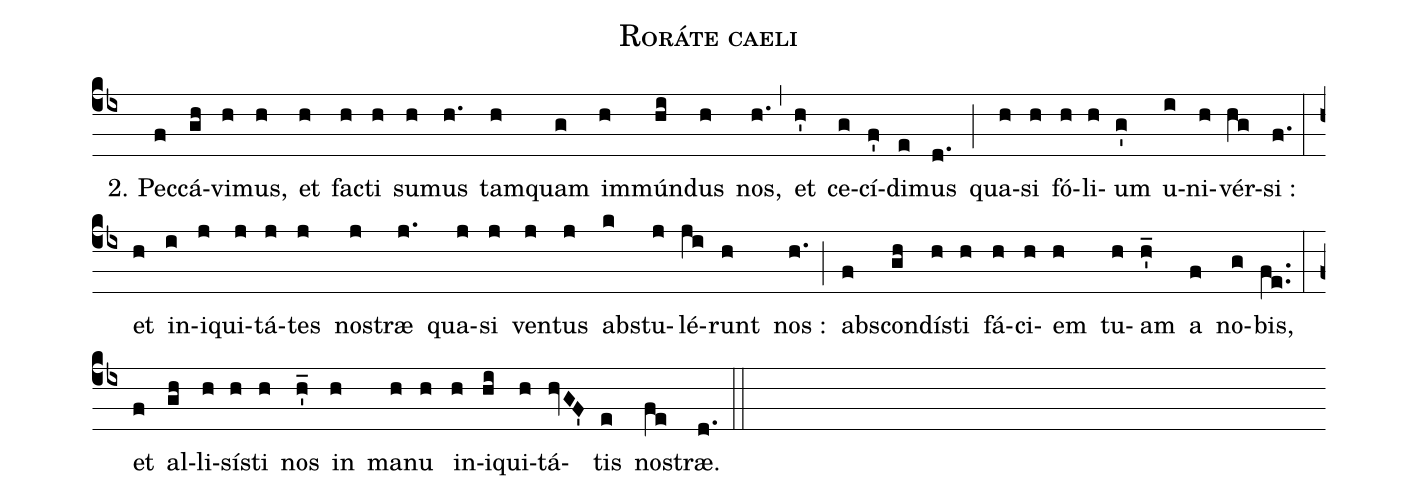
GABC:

name:Roráte caeli;
%%
(cb4) ()2. Pec(f)cá(gh)vi(h)mus,(h) et(h) fa(h)cti(h) su(h)mus(h.) tam(h)quam(g) im(h)mún(hi)dus(h) nos,(h.) (,)
et(h') ce(g)cí(f')di(e)mus(d.) (;)
qua(h)si(h) fó(h)li(h)um(g') u(i)ni(h)vér(hg)si :(f.) (:)
et(h) in(i)i(j)qui(j)tá(j)tes(j) no(j)stræ(j.) qua(j)si(j) ven(j)tus(j) abs(k)tu(j)lé(ji)runt(h) nos :(h.) (;)
abs(f)con(gh)dí(h)sti(h) fá(h)ci(h)em(h) tu(h)am(h'_) a(f) no(g)bis,(fe..) (:)
et(f) al(gh)li(h)sí(h)sti(h) nos(h'_) in(h) ma(h)nu(h) in(h)i(hi)qui(h)tá(hvGF')tis(e) no(fe)stræ.(d.) (::)
